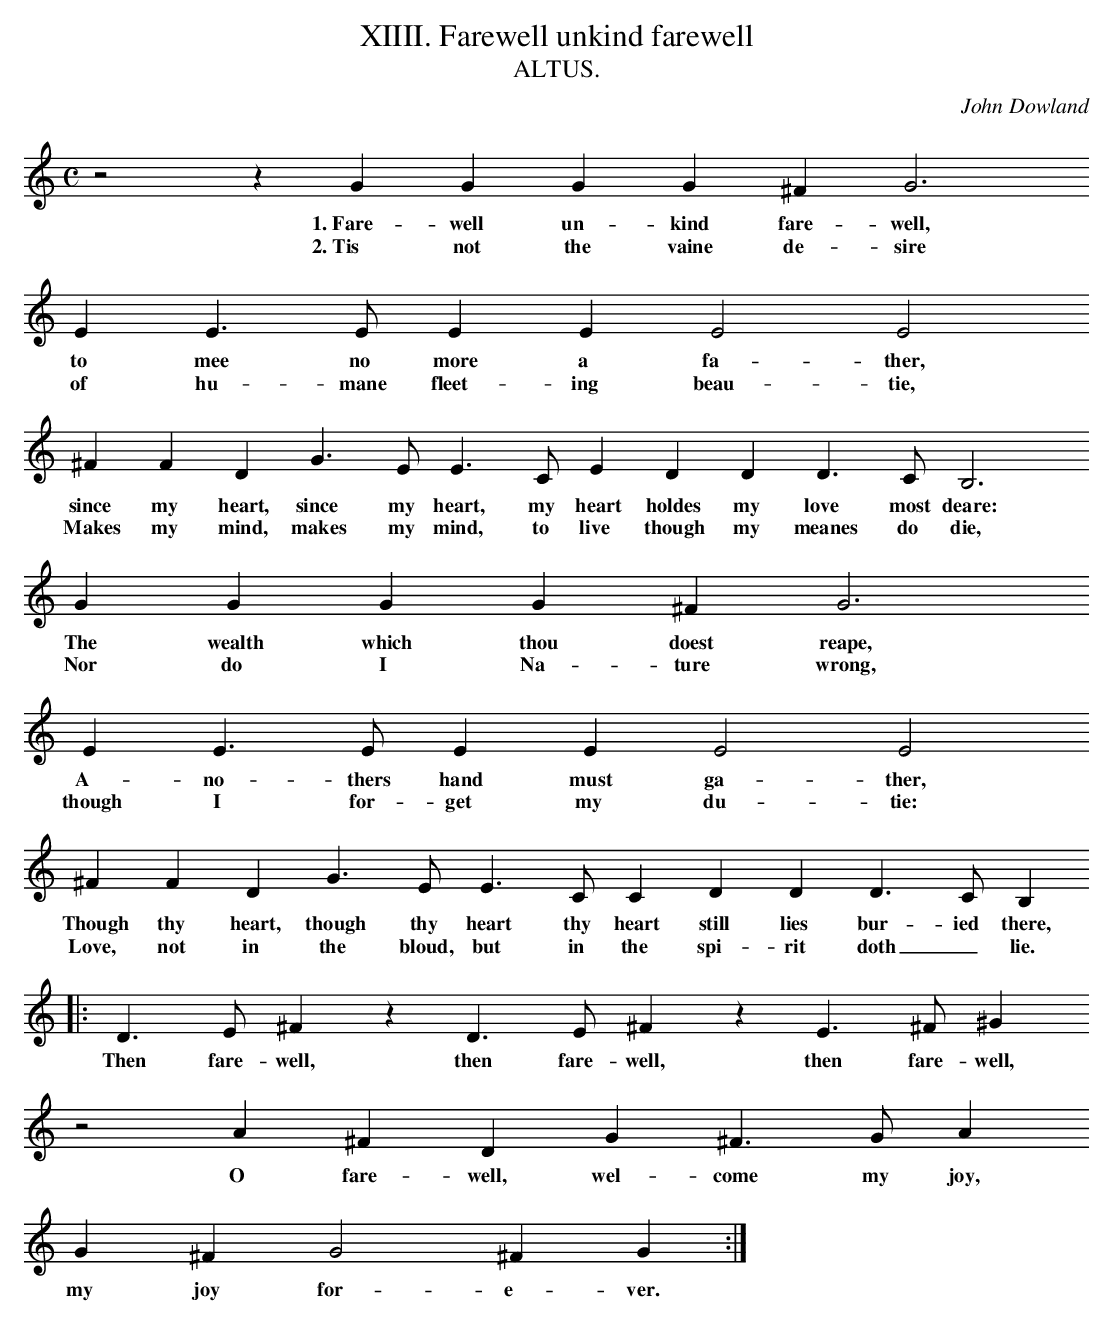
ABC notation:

X:1
T:XIIII. Farewell unkind farewell
T:ALTUS.
C:John Dowland
M:C
L:1/4
K:G mix
z2 z G G G G ^F G3
w: 1.~Fare- well un- kind fare- well,
w: 2.~Tis not the vaine de- sire
E E > E E E E2 E2
w: to mee no more a fa- ther,
w: of hu- mane fleet- ing beau- tie,
^F F D G > E E > C E D D  D > C B,3
w: since my heart, since my heart, my heart holdes my love most deare:
w: Makes my mind, makes my mind,  to live though my meanes do die,
G G G G ^F G3
w: The wealth which thou doest reape,
w: Nor do I Na- ture wrong,
E E > E E E E2 E2
w: A- no- thers hand must ga- ther,
w: though I for- get my du- tie:
^F F D G > E  E > C C D D D > C B,
w: Though thy heart, though thy heart thy heart still lies bur- ied there,
w: Love, not in the bloud, but in the spi- rit doth _ lie.
|: D > E ^F z D > E ^F z E > ^F ^G
w: Then fare- well, then fare- well, then fare- well,
z2 A ^F D G ^F > G A
w: O fare- well, wel- come my joy,
G ^F G2 ^F G :|
w: my joy for- e- ver.
